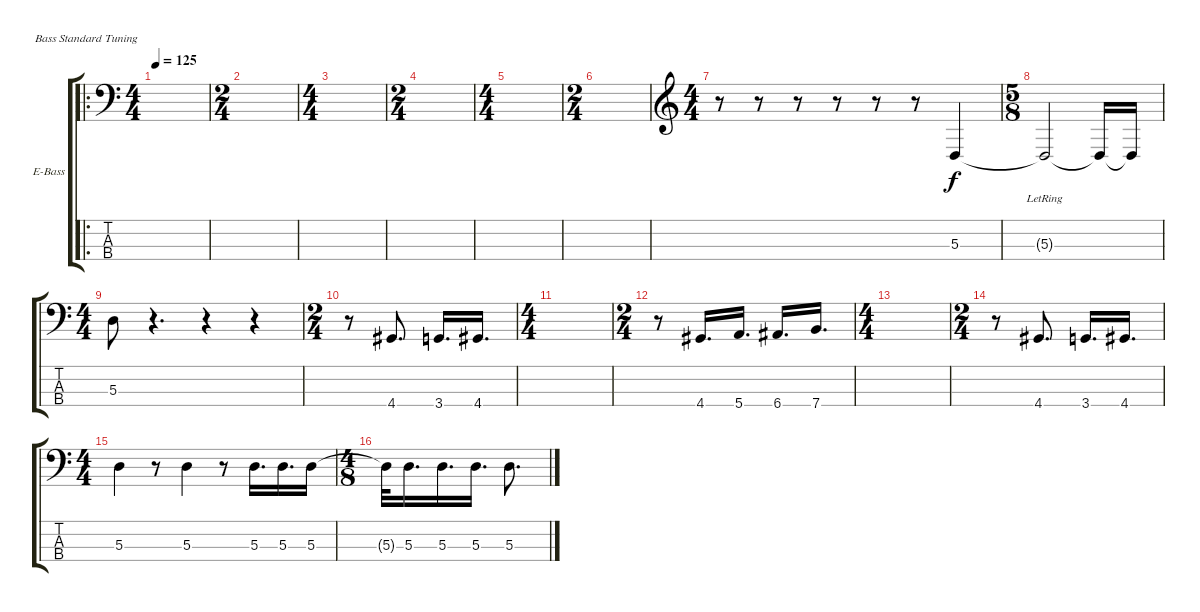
\defaultSystemsLayout 4
\bracketExtendMode groupsimilarinstruments
\firstSystemTrackNameOrientation horizontal
\otherSystemsTrackNameOrientation horizontal
\track ("Electric Bass" "E-Bass") {instrument electricbassfinger}
\staff {score tabs}
\tuning (G2 D2 A1 E1)
\ro
\ts (4 4)
\tempo 125
\clef f4
\scale
0.355372
\ks c
|
\ts (2 4)
\scale
0.322314 |
\ts (4 4)
\scale
0.322314 |
\ts (2 4)
\scale
0.333333 |
\ts (4 4)
\scale
0.333333 |
\ts (2 4)
\scale
0.333333 |
\ts (4 4)
\clef g2
\scale
0.333333 r.8 r.8 r.8 r.8 r.8 r.8 5.3.4 |
\ts (5 8)
\scale
0.333333 5.3{lr t}.2 5.3{t}.16 5.3{t}.16 |
\ts (4 4)
\clef f4
\scale
0.333333 5.3.8 r.4{d} r.4 r.4 |
\ts (2 4)
\scale
0.333333 r.8 4.4.8{d} 3.4.16{d} 4.4.16{d} |
\ts (4 4)
\scale
0.333333 |
\ts (2 4)
\scale
0.333333 r.8 4.4.16{d} 5.4.16{d} 6.4.16{d} 7.4.16{d} |
\ts (4 4)
\scale
0.333333 |
\ts (2 4)
\scale
0.333333 r.8 4.4.8{d} 3.4.16{d} 4.4.16{d} |
\ts (4 4)
\scale
0.333333 5.3.4 r.8 5.3.4 r.8 5.3.16{d} 5.3.16{d} 5.3.16 |
\ts (4 8)
\scale
0.333333 5.3{t}.32 5.3.16{d} 5.3.16{d} 5.3.16{d} 5.3.8{d}
